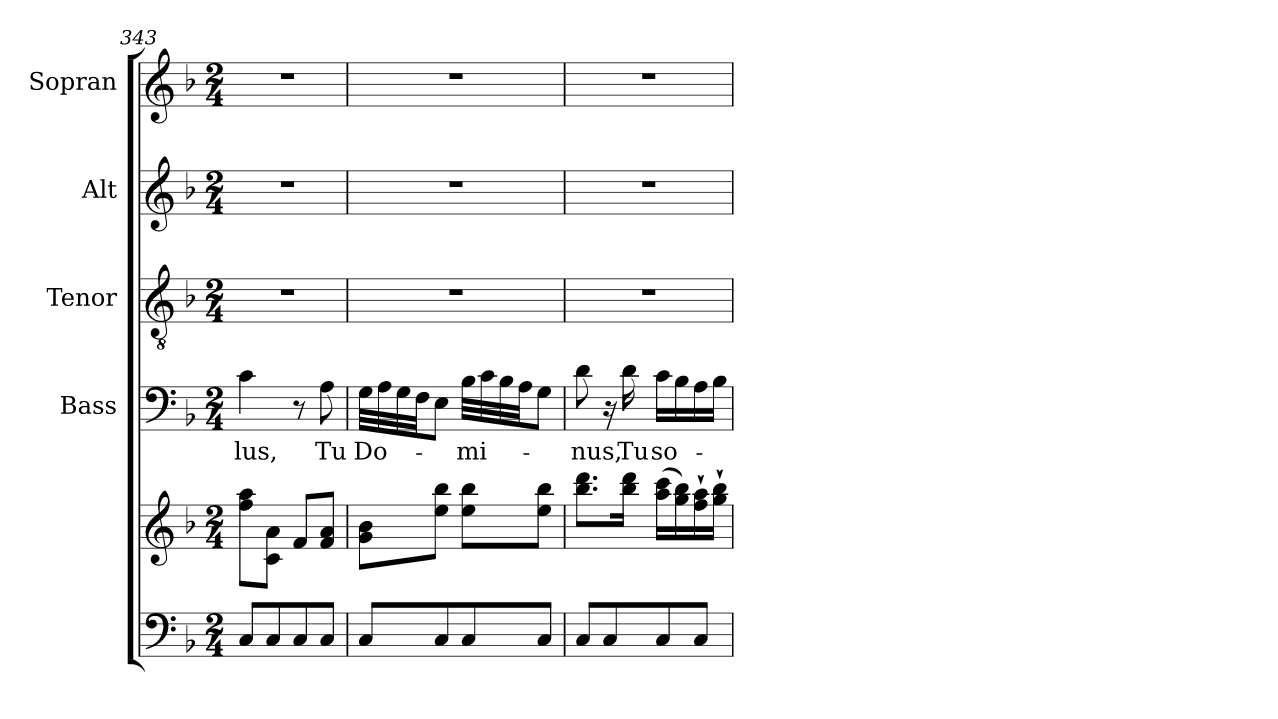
**kern	**kern	**kern	**text	**kern	**kern	**kern
*part5	*part5	*part4	*part4	*part3	*part2	*part1
*staff6	*staff5	*staff4	*staff4	*staff3	*staff2	*staff1
*	*	*I"Bass	*	*I"Tenor	*I"Alt	*I"Sopran
*	*	*I'B.	*	*I'T.	*I'A.	*I'S.
*clefF4	*clefG2	*clefF4	*	*clefGv2	*clefG2	*clefG2
*k[b-]	*k[b-]	*k[b-]	*	*k[b-]	*k[b-]	*k[b-]
*F:	*F:	*F:	*	*F:	*F:	*F:
*M2/4	*M2/4	*M2/4	*	*M2/4	*M2/4	*M2/4
=343	=343	=343	=343	=343	=343	=343
!	!	!	!LO:LY:b	!	!	!
8C/L	8ff\ 8aa\L	4c\	-lus,	2r	2r	2r
8C/	8c\ 8a\J	.	.	.	.	.
8C/	8f/L	8r	.	.	.	.
!	!	!	!LO:LY:b	!	!	!
8C/J	8f/ 8a/J	8A\	Tu	.	.	.
=344	=344	=344	=344	=344	=344	=344
!	!	!	!LO:LY:b	!	!	!
8C/L	8g\ 8b-\L	32G\LLL	Do-	2r	2r	2r
.	.	32A\	.	.	.	.
.	.	32G\	.	.	.	.
.	.	32F\JJ	.	.	.	.
8C/	8ee\ 8bb-\J	8E\J	.	.	.	.
!	!	!	!LO:LY:b	!	!	!
8C/	8ee\ 8bb-\L	32B-\LLL	-mi-	.	.	.
.	.	32c\	.	.	.	.
.	.	32B-\	.	.	.	.
.	.	32A\JJ	.	.	.	.
8C/J	8ee\ 8bb-\J	8G\J	.	.	.	.
=345	=345	=345	=345	=345	=345	=345
!	!	!	!LO:LY:b	!	!	!
8C/L	8.bb-\ 8.ddd\L	8d\	-nus,	2r	2r	2r
8C/	.	16r	.	.	.	.
!	!	!	!LO:LY:b	!	!	!
.	16bb-\ 16ddd\Jk	16d\	Tu	.	.	.
!	!	!	!LO:LY:b	!	!	!
8C/	(>16aa\ 16ccc\LL	16c\LL	so-	.	.	.
.	16gg\ 16bb-\)	16B-\	.	.	.	.
8C/J	16ff\`> 16aa\`>	16A\	.	.	.	.
.	16gg\`> 16bb-\`>JJ	16B-\JJ	.	.	.	.
=	=	=	=	=	=	=
*-	*-	*-	*-	*-	*-	*-
